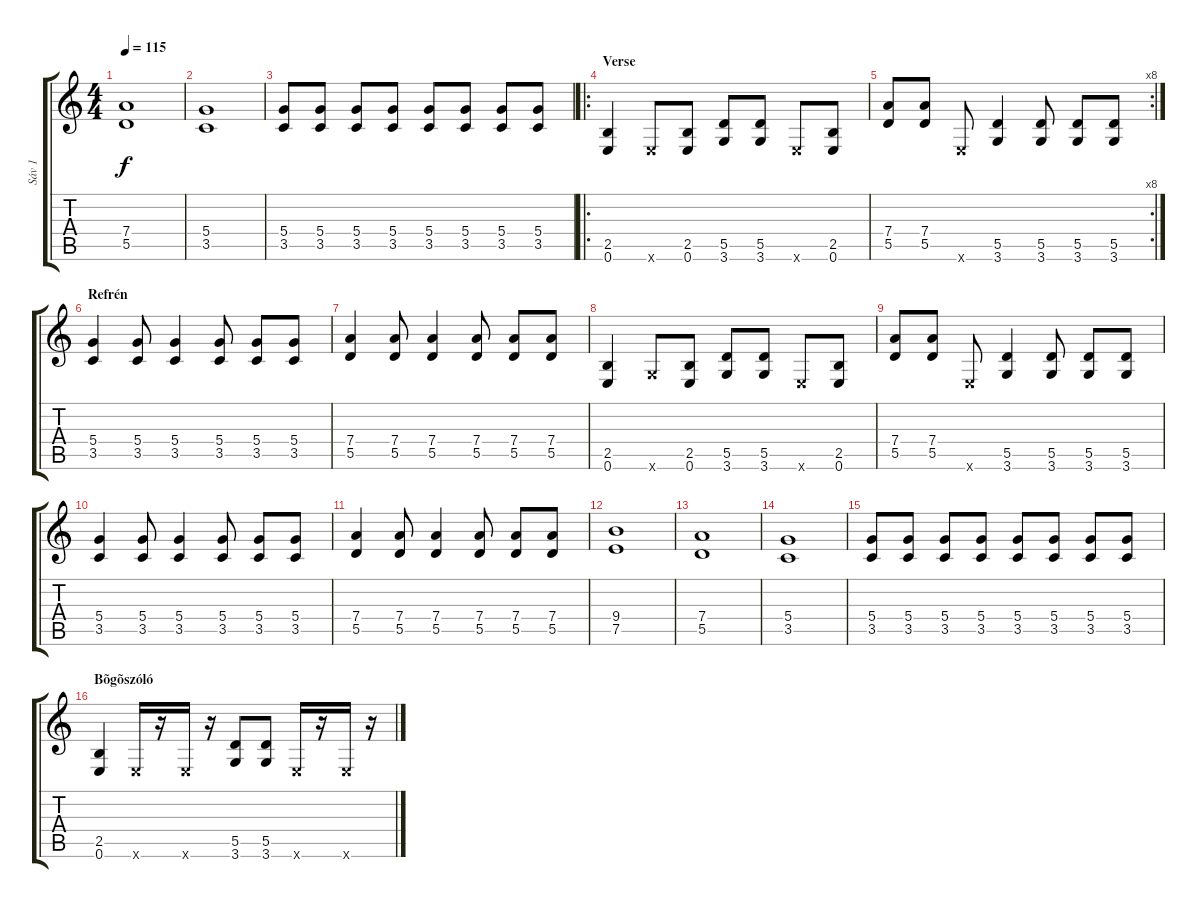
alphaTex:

\track ("Sáv 1" "Sáv 1") {instrument acousticguitarsteel}
\staff {score tabs}
\tuning (E4 B3 G3 D3 A2 E2) {hide}
\ts (4 4)
\tempo 115
\clef g2
\ks c
(7.4 5.5).1{dy f} |
(5.4 3.5).1 |
(5.4 3.5).8 (5.4 3.5).8 (5.4 3.5).8 (5.4 3.5).8 (5.4 3.5).8 (5.4 3.5).8 (5.4 3.5).8 (5.4 3.5).8 |
\ro
\section ("" "Verse")
(2.5 0.6).4 0.6{x}.8 (2.5 0.6).8 (5.5 3.6).8 (5.5 3.6).8 0.6{x}.8 (2.5 0.6).8 |
\rc 8
(7.4 5.5).8 (7.4 5.5).8 0.6{x}.8 (5.5 3.6).4 (5.5 3.6).8 (5.5 3.6).8 (5.5 3.6).8 |
\section ("" "Refrén")
(5.4 3.5).4 (5.4 3.5).8 (5.4 3.5).4 (5.4 3.5).8 (5.4 3.5).8 (5.4 3.5).8 |
(7.4 5.5).4 (7.4 5.5).8 (7.4 5.5).4 (7.4 5.5).8 (7.4 5.5).8 (7.4 5.5).8 |
(2.5 0.6).4 3.6{x}.8 (2.5 0.6).8 (5.5 3.6).8 (5.5 3.6).8 0.6{x}.8 (2.5 0.6).8 |
(7.4 5.5).8 (7.4 5.5).8 0.6{x}.8 (5.5 3.6).4 (5.5 3.6).8 (5.5 3.6).8 (5.5 3.6).8 |
(5.4 3.5).4 (5.4 3.5).8 (5.4 3.5).4 (5.4 3.5).8 (5.4 3.5).8 (5.4 3.5).8 |
(7.4 5.5).4 (7.4 5.5).8 (7.4 5.5).4 (7.4 5.5).8 (7.4 5.5).8 (7.4 5.5).8 |
(9.4 7.5).1 |
(7.4 5.5).1 |
(5.4 3.5).1 |
(5.4 3.5).8 (5.4 3.5).8 (5.4 3.5).8 (5.4 3.5).8 (5.4 3.5).8 (5.4 3.5).8 (5.4 3.5).8 (5.4 3.5).8 |
\section ("" "Bõgõszóló")
(2.5 0.6).4 0.6{x}.16 r.16 0.6{x}.16 r.16 (5.5 3.6).8 (5.5 3.6).8 0.6{x}.16 r.16 0.6{x}.16 r.16
